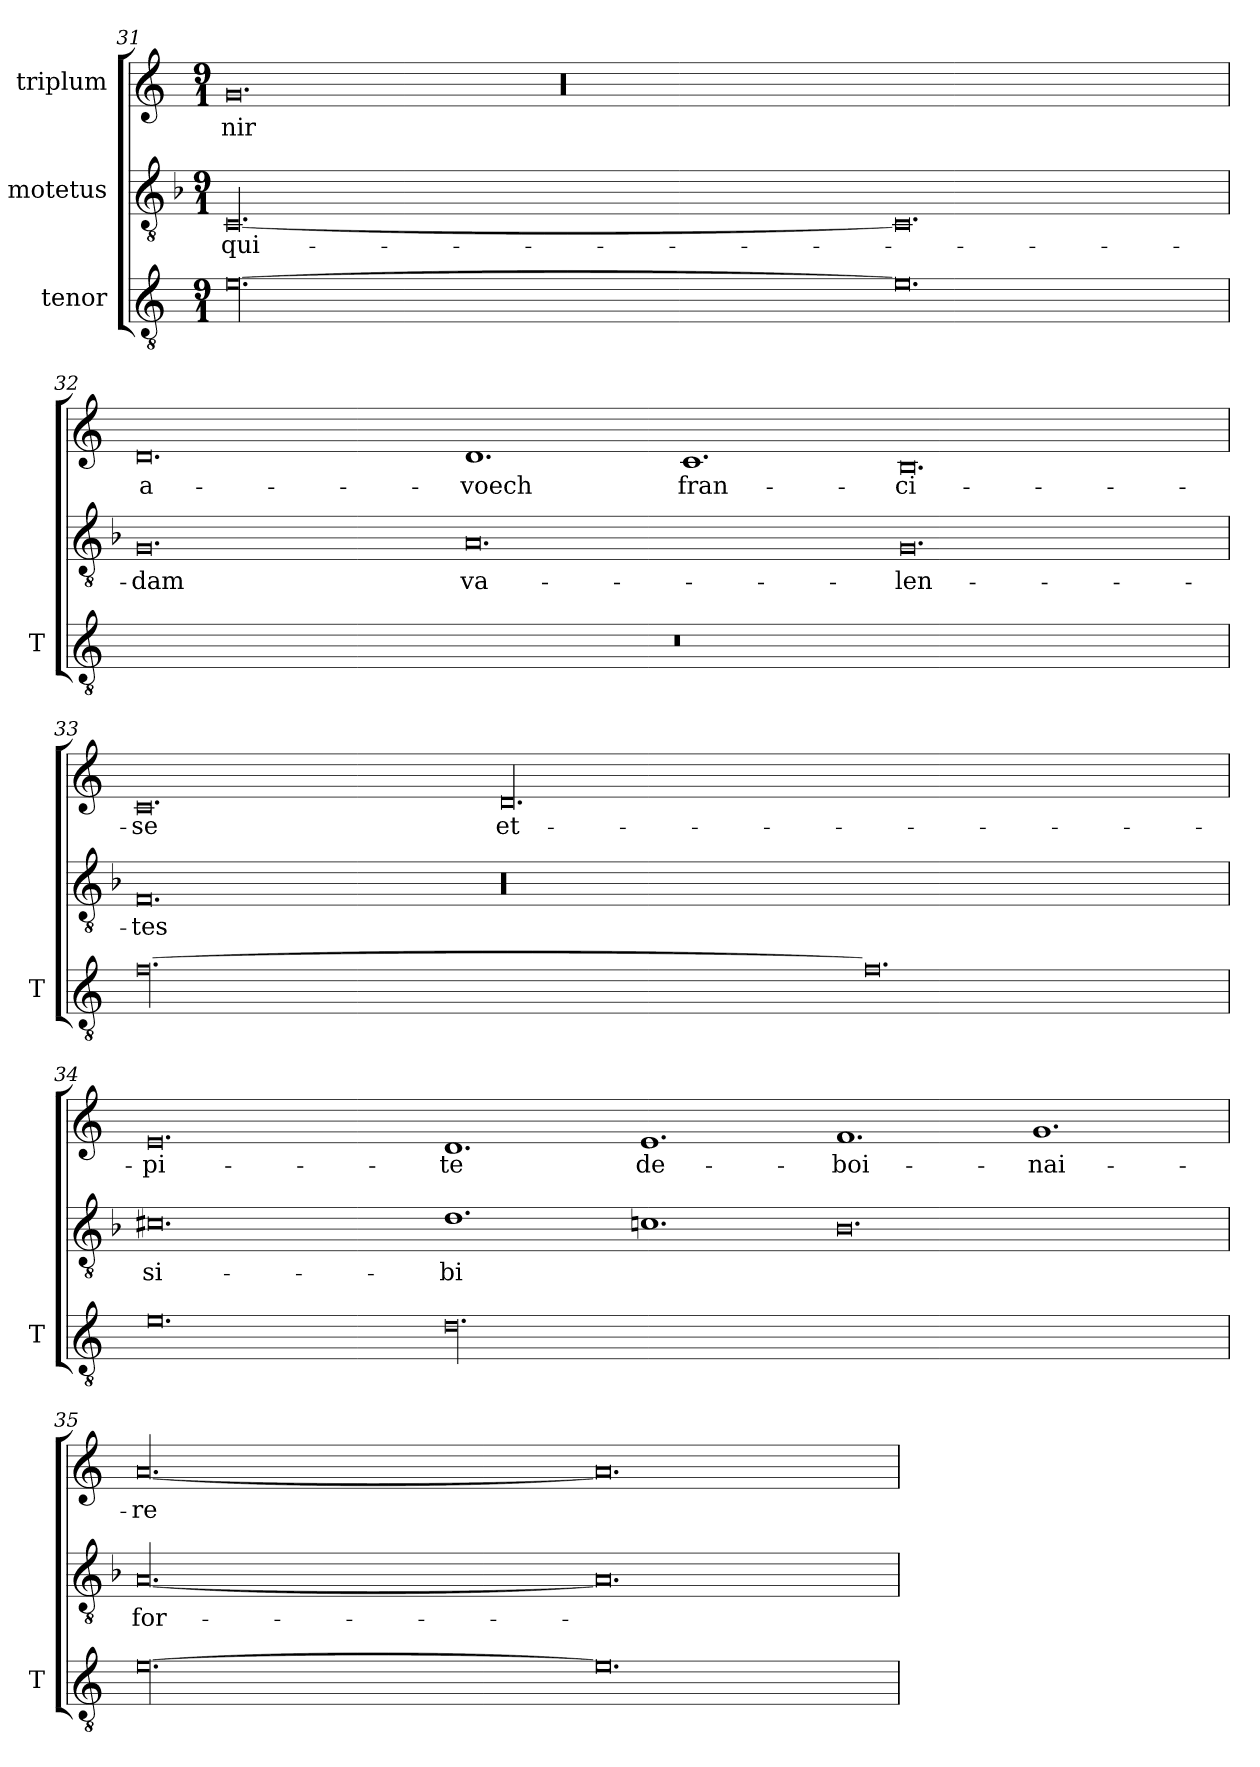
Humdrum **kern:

**kern	**kern	**text	**kern	**text
*part3	*part2	*part2	*part1	*part1
*staff3	*staff2	*staff2	*staff1	*staff1
*I"tenor	*I"motetus	*	*I"triplum	*
*I'T	*	*	*	*
*clefGv2	*clefGv2	*	*clefG2	*
*k[]	*k[b-]	*	*k[]	*
*C:	*F:	*	*C:	*
*M9/1	*M9/1	*	*M9/1	*
=31	=31	=31	=31	=31
[00.e\	[00.C/	qui-	0.g/	-nir
.	.	.	00.r	.
0.e\]	0.C/]	.	.	.
=32	=32	=32	=32	=32
1%9r	0.G/	-dam	0.d/	a-
.	0.A/	va-	1.d/	-voech
.	.	.	1.c/	fran-
.	0.G/	-len-	0.B/	-ci-
=33	=33	=33	=33	=33
[00.f\	0.F/	-tes	0.c/	-se
.	00.r	.	00.d/	et-
0.f\]	.	.	.	.
=34	=34	=34	=34	=34
0.e\	0.c#X\	si-	0.e/	pi-
00.d\	1.d\	-bi	1.d/	-te
.	1.cn\	.	1.e/	de-
.	0.B-\	.	1.f/	-boi-
.	.	.	1.g/	-nai-
=35	=35	=35	=35	=35
[00.e\	[00.A/	for-	[00.a/	-re
0.e\]	0.A/]	.	0.a/]	.
=	=	=	=	=
*-	*-	*-	*-	*-
